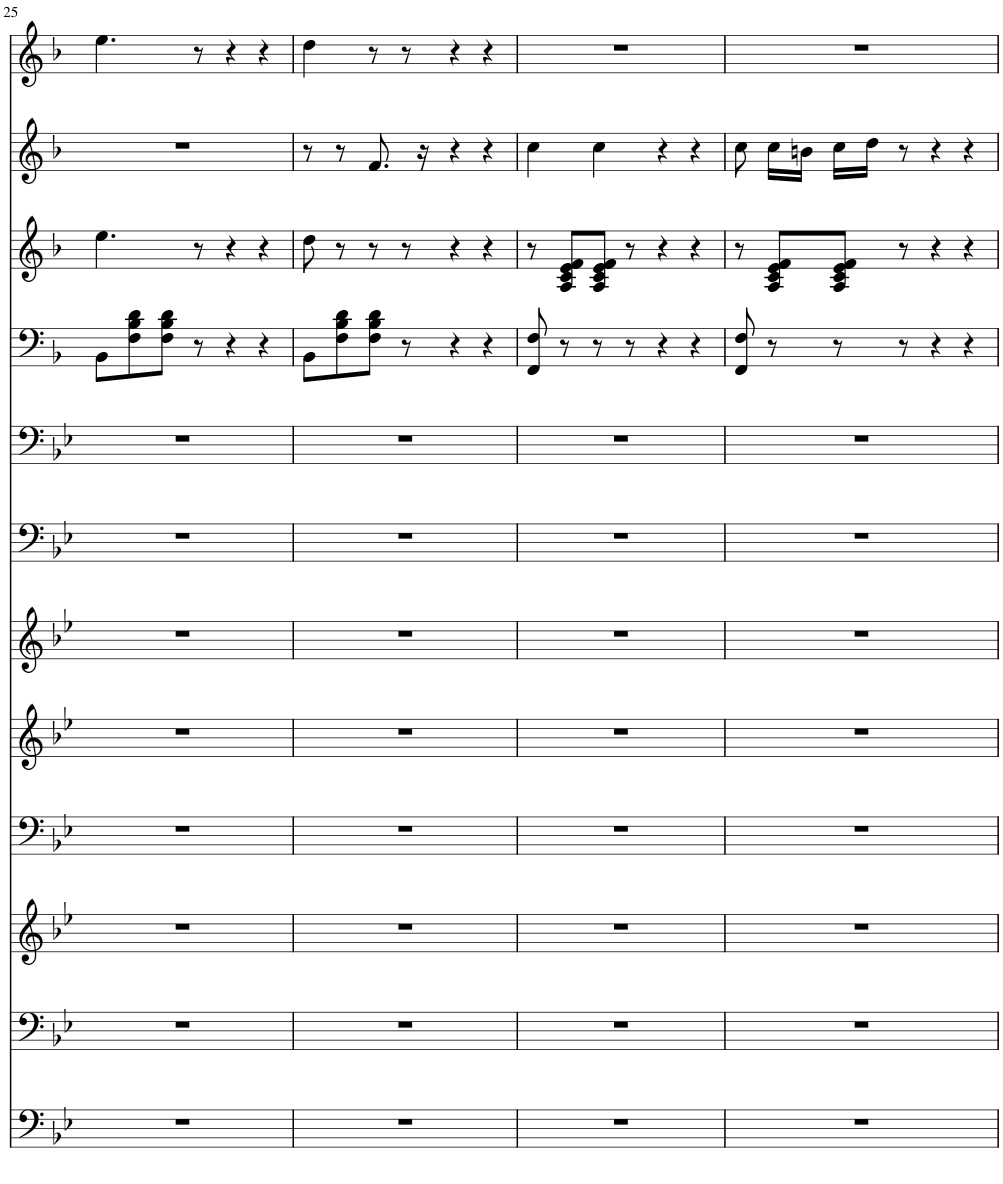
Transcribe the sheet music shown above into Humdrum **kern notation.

**kern	**kern	**kern	**kern	**kern	**kern	**kern	**kern	**kern	**kern	**kern	**kern
*part12	*part11	*part10	*part9	*part8	*part7	*part6	*part5	*part4	*part3	*part2	*part1
*staff12	*staff11	*staff10	*staff9	*staff8	*staff7	*staff6	*staff5	*staff4	*staff3	*staff2	*staff1
*I"Piano	*I"Piano	*I"Piano	*I"Piano	*I"Piano	*I"Piano	*I"Piano	*I"Piano	*I"Piano	*I"Piano	*I"Piano	*I"Piano
*I'Pno	*I'Pno	*I'Pno	*I'Pno	*I'Pno	*I'Pno	*I'Pno	*I'Pno	*I'Pno	*I'Pno	*I'Pno	*I'Pno
!!LO:PB:g=z
*clefF4	*clefG2	*clefF4	*clefG2	*clefG2	*clefF4	*clefF4	*clefF4	*clefG2	*clefG2	*clefG2	*clefG2
*k[b-e-]	*k[b-e-]	*k[b-e-]	*k[b-e-]	*k[b-e-]	*k[b-e-]	*k[b-e-]	*k[b-e-]	*k[b-]	*k[b-]	*k[b-]	*k[b-]
=25	=25	=25	=25	=25	=25	=25	=25	=25	=25	=25	=25
1r	1r	1r	1r	1r	1r	1r	1r	8BB-\L	4.ee\	1r	4.ee\
.	.	.	.	.	.	.	.	8F\ 8B-\ 8d\	.	.	.
.	.	.	.	.	.	.	.	8F\ 8B-\ 8d\J	.	.	.
.	.	.	.	.	.	.	.	8r	8r	.	8r
.	.	.	.	.	.	.	.	4r	4r	.	4r
.	.	.	.	.	.	.	.	4r	4r	.	4r
=26	=26	=26	=26	=26	=26	=26	=26	=26	=26	=26	=26
1r	1r	1r	1r	1r	1r	1r	1r	8BB-\L	8dd\	8r	4dd\
.	.	.	.	.	.	.	.	8F\ 8B-\ 8d\	8r	8r	.
.	.	.	.	.	.	.	.	8F\ 8B-\ 8d\J	8r	8.f/	8r
.	.	.	.	.	.	.	.	8r	8r	.	8r
.	.	.	.	.	.	.	.	.	.	16r	.
.	.	.	.	.	.	.	.	4r	4r	4r	4r
.	.	.	.	.	.	.	.	4r	4r	4r	4r
=27	=27	=27	=27	=27	=27	=27	=27	=27	=27	=27	=27
1r	1r	1r	1r	1r	1r	1r	1r	8FF/ 8F/	8r	4cc\	1r
.	.	.	.	.	.	.	.	8r	8A/ 8c/ 8e/ 8f/L	.	.
.	.	.	.	.	.	.	.	8r	8A/ 8c/ 8e/ 8f/J	4cc\	.
.	.	.	.	.	.	.	.	8r	8r	.	.
.	.	.	.	.	.	.	.	4r	4r	4r	.
.	.	.	.	.	.	.	.	4r	4r	4r	.
=28	=28	=28	=28	=28	=28	=28	=28	=28	=28	=28	=28
1r	1r	1r	1r	1r	1r	1r	1r	8FF/ 8F/	8r	8cc\	1r
.	.	.	.	.	.	.	.	8r	8A/ 8c/ 8e/ 8f/L	16cc\LL	.
.	.	.	.	.	.	.	.	.	.	16bn\JJ	.
.	.	.	.	.	.	.	.	8r	8A/ 8c/ 8e/ 8f/J	16cc\LL	.
.	.	.	.	.	.	.	.	.	.	16dd\JJ	.
.	.	.	.	.	.	.	.	8r	8r	8r	.
.	.	.	.	.	.	.	.	4r	4r	4r	.
.	.	.	.	.	.	.	.	4r	4r	4r	.
=	=	=	=	=	=	=	=	=	=	=	=
*-	*-	*-	*-	*-	*-	*-	*-	*-	*-	*-	*-
